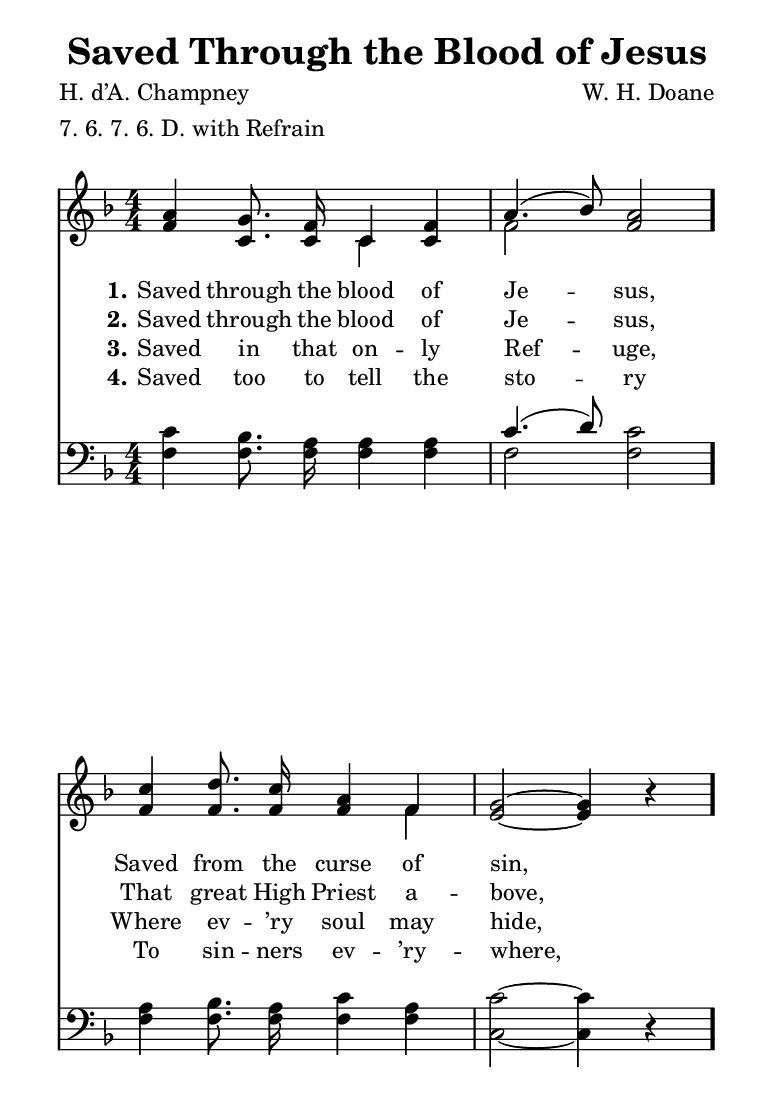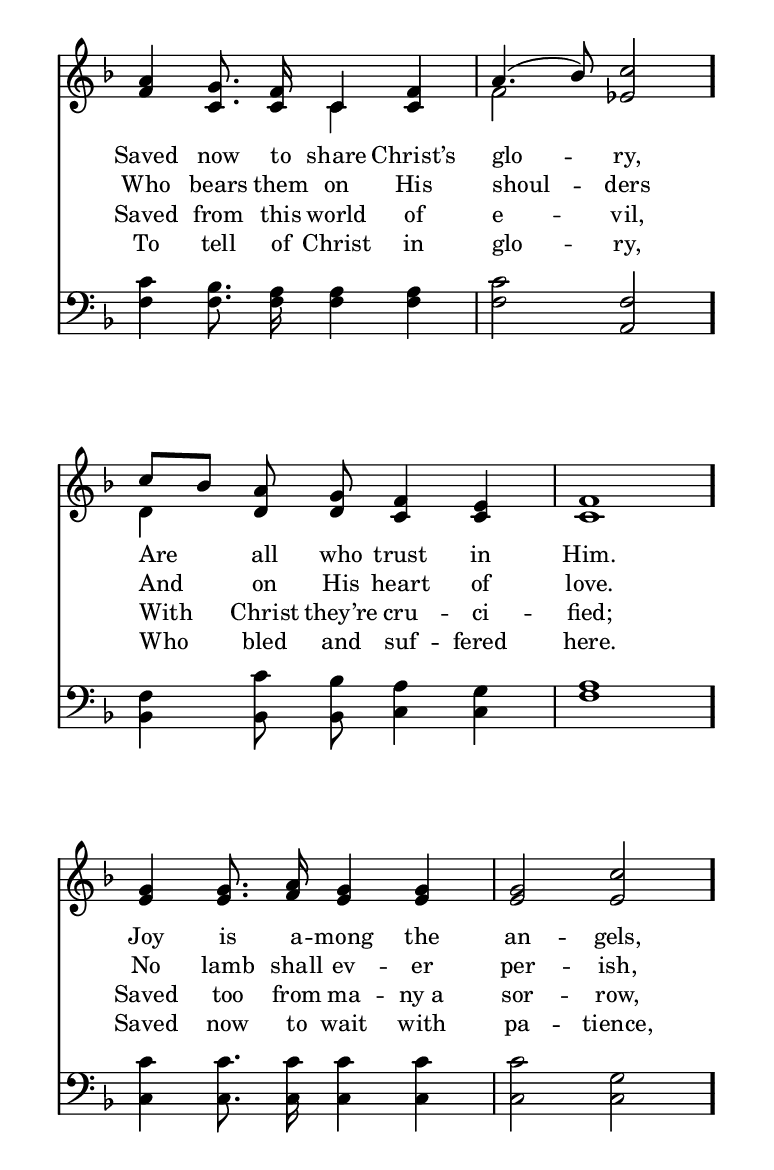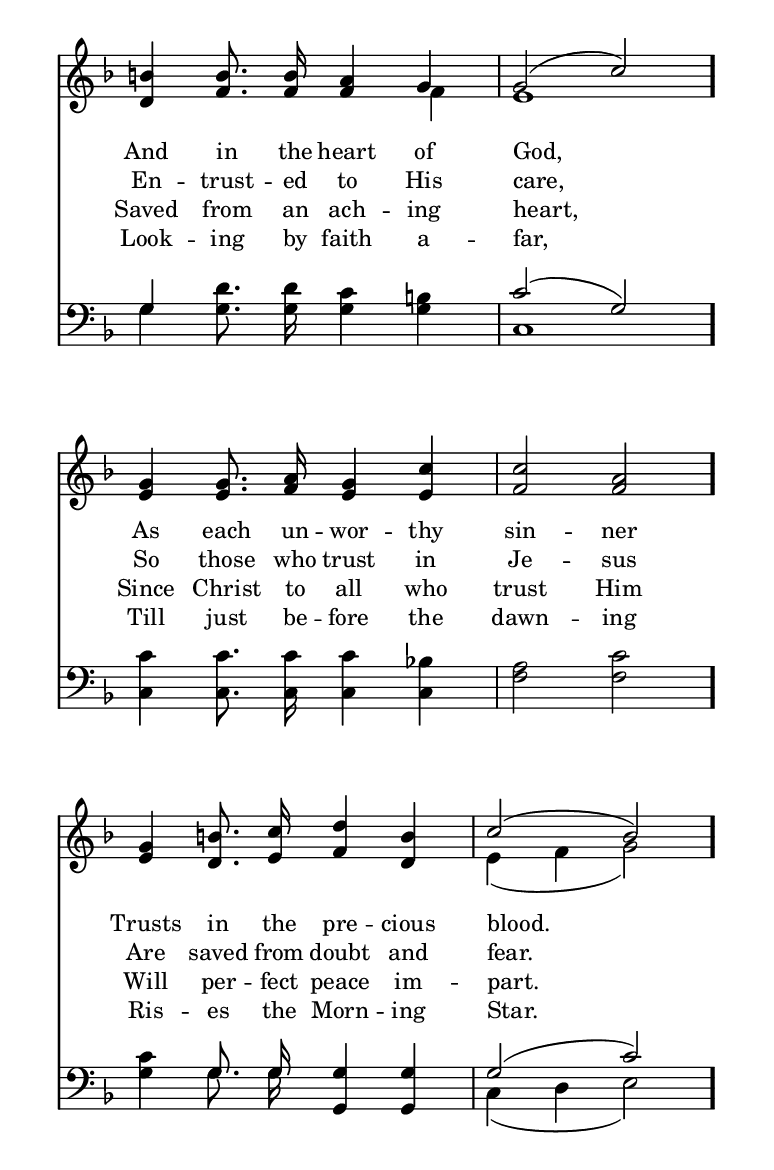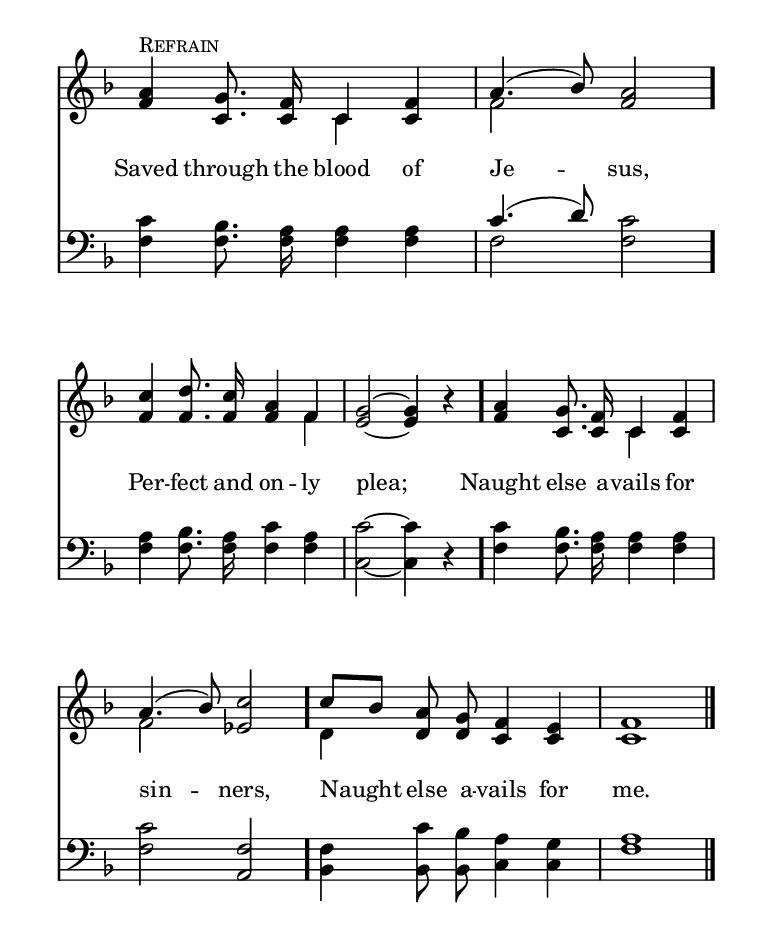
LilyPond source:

\include "common/global.ily"
\paper {
  \include "common/paper.ily"
  ragged-last-bottom = ##t
  systems-per-page = #(cond (is-eogsized 5) (#t #f))
  system-count = #(cond (is-eogsized 6) (#t #f))
}

\header{
  %gospel
  hymnnumber = "114"
  title = "Saved Through the Blood of Jesus"
  tunename = "Heart’s Refuge"
  meter = "7. 6. 7. 6. D. with Refrain"
  poet = "H. d’A. Champney"
  composer = "W. H. Doane"
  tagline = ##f
}

% for fermata in MIDI
ta = { \tempo 4=80 }
tb = { \tempo 4=40 }

global = {
  \include "common/overrides.ily"
  \override Staff.TimeSignature.style = #'numbered
  \time 4/4
  \override Score.MetronomeMark.transparent = ##t % hide all fermata changes too
  \ta
  \key f \major
  \autoBeamOff
}

notesSoprano = {
\global
\relative c'' {

  a4 g8. f16 c4 f | a4.( bes8) a2 |
  c4 d8. c16 a4 f | g2 ~ g4 r4 |

  a4 g8. f16 c4 f | a4.( bes8) c2 |
  c8[ bes] a g f4 e | f1 |

  g4 g8. a16 g4 g | g2 c |
  b4 b8. b16 a4 g | g2( c) |

  g4 g8. a16 g4 c | c2 a |
  g4 b8. c16 d4 b | c2( bes) |

  << s^\markup { \small \caps "Refrain" }
  { a4 g8. f16 c4 f | a4.( bes8) a2 | } >>
  c4 d8. c16 a4 f | g2 ~ g4 r4 |

  a4 g8. f16 c4 f | a4.( bes8) c2 |
  c8[ bes] a g f4 e | f1 |

  \bar "|."

}
}

notesAlto = {
\global
\relative e' {

  f4 c8. c16 c4 c | f2 f |
  f4 f8. f16 f4 f | e2 ~ e4 r4 |

  f4 c8. c16 c4 c | f2 ees |
  d4 d8 d c4 c | c1 |

  e4 e8. f16 e4 e | e2 e |
  d4 f8. f16 f4 f | e1 |

  e4 e8. f16 e4 e | f2 f |
  e4 d8. e16 f4 d | e4( f g2) |

  f4 c8. c16 c4 c | f2 f |
  f4 f8. f16 f4 f | e2 ~ e4 r4 |

  f4 c8. c16 c4 c | f2 ees |
  d4 d8 d c4 c | c1 |

}
}

notesTenor = {
\global
\relative a {

  c4 bes8. a16 a4 a | c4.( d8) c2 |
  a4 bes8. a16 c4 a | c2 ~ c4 r4 |

  c4 bes8. a16 a4 a | c2 f, |
  f4 c'8 bes a4 g | a1 |

  c4 c8. c16 c4 c | c2 g |
  g4 d'8. d16 c4 b | c2( g) |

  c4 c8. c16 c4 bes! | a2 c |
  c4 g8. g16 g4 g | g2( c) |

  c4 bes8. a16 a4 a | c4.( d8) c2 |
  a4 bes8. a16 c4 a | c2 ~ c4 r4 |

  c4 bes8. a16 a4 a | c2 f, |
  f4 c'8 bes a4 g | a1 |

}
}

notesBass = {
\global
\relative f {

  f4 f8. f16 f4 f | f2 f |
  f4 f8. f16 f4 f | c2 ~ c4 r4 |

  f4 f8. f16 f4 f | f2 a, |
  bes4 bes8 bes c4 c | f1 |

  c4 c8. c16 c4 c | c2 c |
  g'4 g8. g16 g4 g | c,1 |

  c4 c8. c16 c4 c | f2 f |
  g4 g8. g16 g,4 g | c4( d e2) |

  f4 f8. f16 f4 f | f2 f |
  f4 f8. f16 f4 f | c2 ~ c4 r4 |

  f4 f8. f16 f4 f | f2 a, |
  bes4 bes8 bes c4 c | f1 |

}
}

Refrain = \lyricmode {

Saved through the blood of Je -- sus, \bar "."
Per -- fect and on -- ly plea; \bar "."
Naught else a -- vails for sin -- ners, \bar "."
Naught else a -- vails for me. \bar "."

}

wordsA = \lyricmode {
\set stanza = "1."

Saved through the blood of Je -- sus, \bar "."
Saved from the curse of sin, \bar "."
Saved now to share Christ’s glo -- ry, \bar "."
Are all who trust in Him. \bar "."
Joy is a -- mong the an -- gels, \bar "."
And in the heart of God, \bar "."
As each un -- wor -- thy sin -- ner \bar "."
Trusts in the pre -- cious blood. \bar "."

}

wordsB = \lyricmode {
\set stanza = "2."

Saved through the blood of Je -- sus,
That great High Priest a -- bove,
Who bears them on His shoul -- ders
And on His heart of love.
No lamb shall ev -- er per -- ish,
En -- trust -- ed to His care,
So those who trust in Je -- sus
Are saved from doubt and fear.

\Refrain

}

wordsC = \lyricmode {
\set stanza = "3."

Saved in that on -- ly Ref -- uge,
Where ev -- ’ry soul may hide,
Saved from this world of e -- vil,
With Christ they’re cru -- ci -- fied;
Saved too from ma -- ny_a sor -- row,
Saved from an ach -- ing heart,
Since Christ to all who trust Him
Will per -- fect peace im -- part.

}

wordsD = \lyricmode {
\set stanza = "4."

Saved too to tell the sto -- ry
To sin -- ners ev -- ’ry -- where,
To tell of Christ in glo -- ry,
Who bled and suf -- fered here.
Saved now to wait with pa -- tience,
Look -- ing by faith a -- far,
Till just be -- fore the dawn -- ing
Ris -- es the Morn -- ing Star.

}

\score {
  \context ChoirStaff <<
    \context Staff = upper <<
      \set Staff.autoBeaming = ##f
      \set ChoirStaff.systemStartDelimiter = #'SystemStartBar
      \set ChoirStaff.printPartCombineTexts = ##f
      \partcombine #'(2 . 11) \notesSoprano \notesAlto
      \context NullVoice = sopranos { \voiceOne << \notesSoprano >> }
      \context Lyrics = one   \lyricsto sopranos \wordsA
      \context Lyrics = two   \lyricsto sopranos \wordsB
      \context Lyrics = three \lyricsto sopranos \wordsC
      \context Lyrics = four  \lyricsto sopranos \wordsD
    >>
    \context Staff = men <<
      \set Staff.autoBeaming = ##f
      \clef bass
      \set ChoirStaff.printPartCombineTexts = ##f
      \partcombine #'(2 . 11) \notesTenor \notesBass
    >>
  >>
  \layout {
    \include "common/layout.ily"
  }
  #(cond ((ly:get-option 'eog-midi-permitted) #{ \midi{
    \include "common/midi.ily"
  } #}))
}

\version "2.19.49"  % necessary for upgrading to future LilyPond versions.

% vi:set et ts=2 sw=2 ai nocindent syntax=lilypond:
